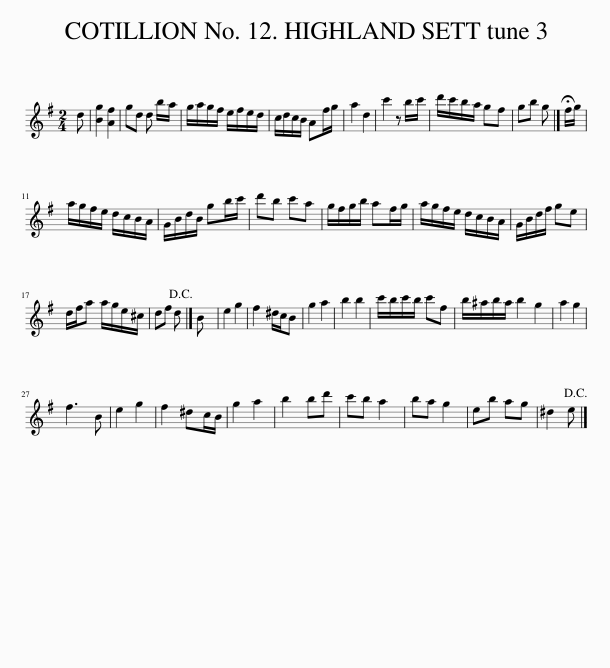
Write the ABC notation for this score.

X:1
L:1/8
M:2/4
I:linebreak $
K:G
V:1 treble
V:1
 d | [Bg]2 [Af]2 | gd d b/a/ | g/a/g/f/ e/f/e/d/ | c/d/c/B/ Af/g/ | %5
 a2 d2 | c'2 z b/c'/ | d'/c'/b/a/ gf | gb g |] !fermata!f/g/ |$ %10
 a/g/f/e/ d/c/B/A/ | G/B/d/B/ gb/c'/ | d'b c'a | g/f/g/b/ af/g/ | a/g/f/e/ d/c/B/A/ | %15
 G/B/d/f/ ge |$ d/f/a a/g/e/^c/ | df d!D.C.! |] B | e2 g2 | %20
 f2 ^d/c/B | g2 a2 | b2 b2 | c'/b/c'/b/ c'f | b/^a/b/a/ b2 g2 | %25
 a2 g2 |$ f3 B | e2 g2 | f2 ^dc/B/ | g2 a2 | %30
 b2 bd' | c'b a2 | ba g2 | eb ag | ^d2 e!D.C.! |] %35
